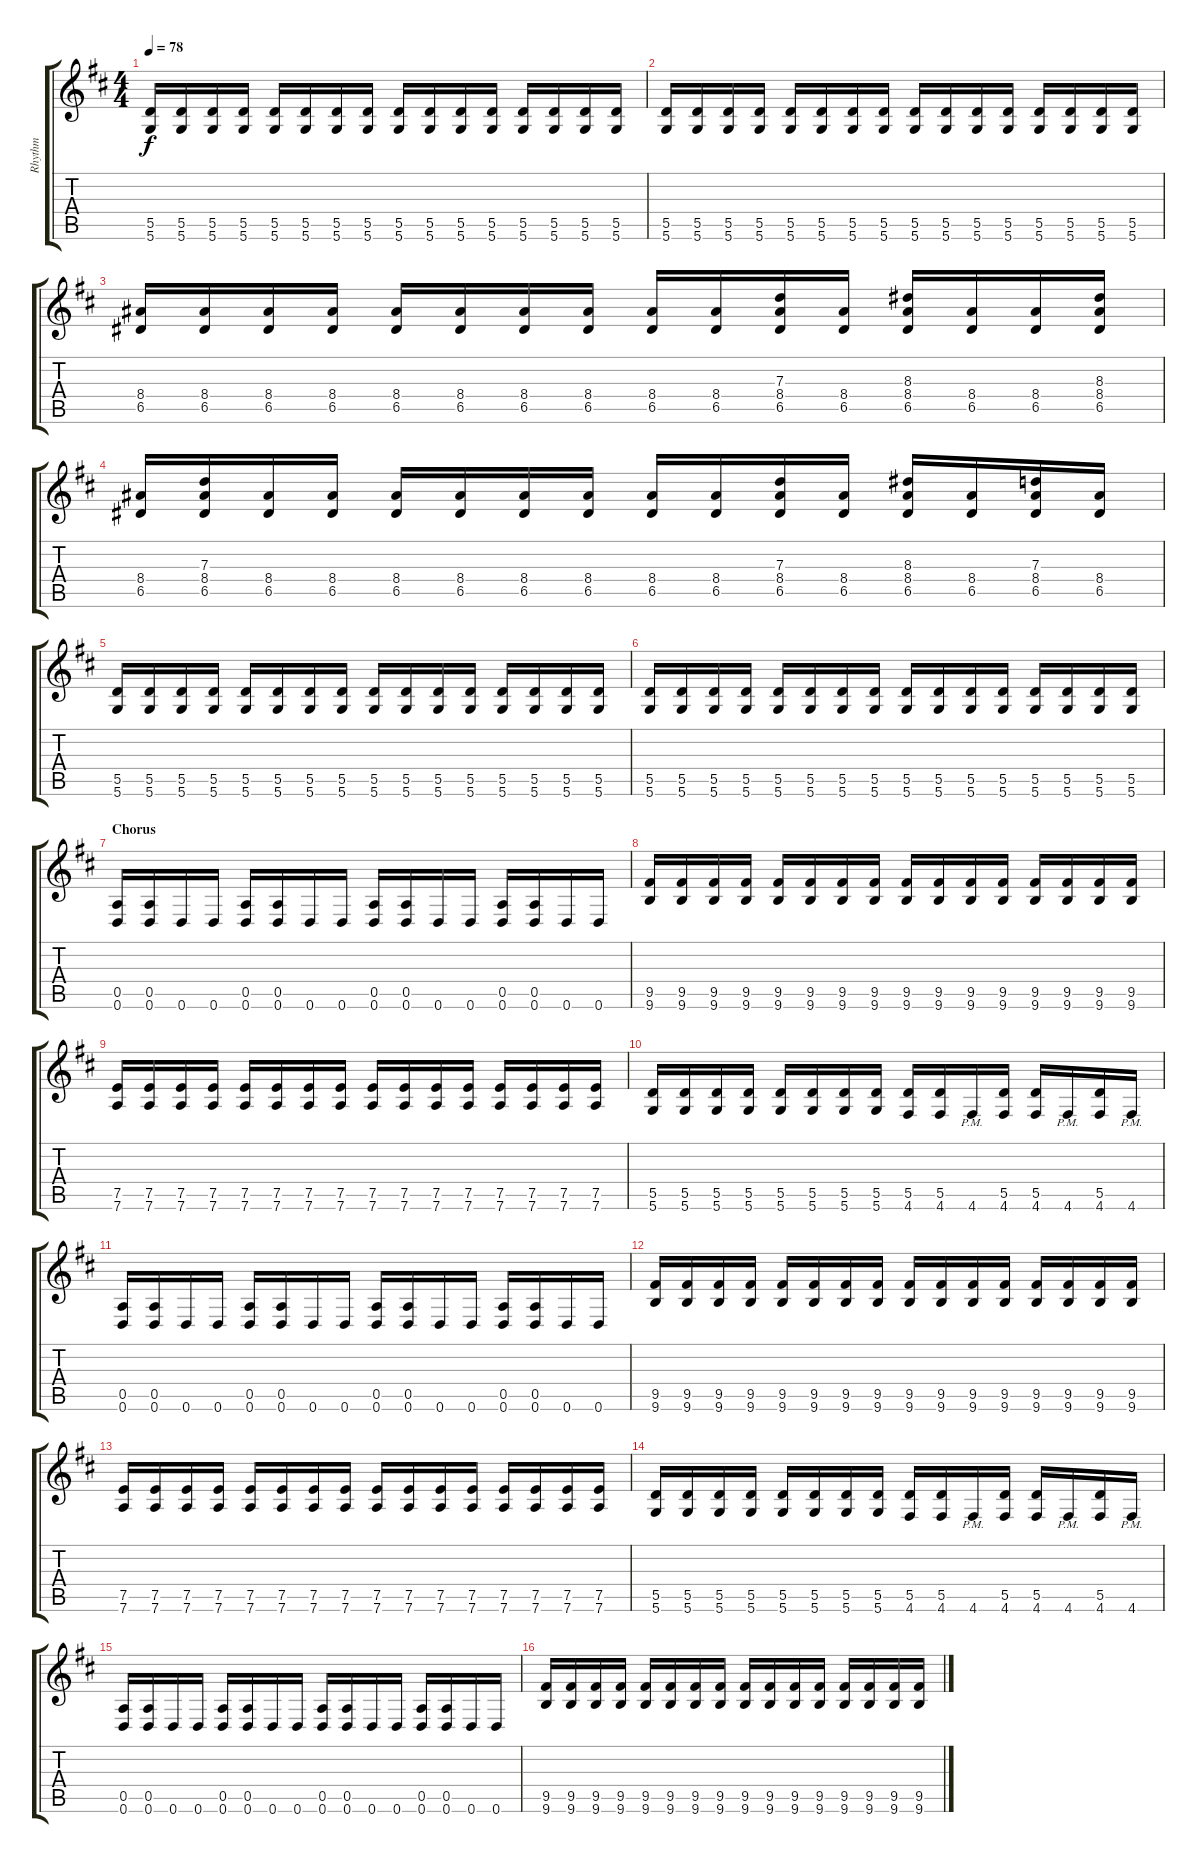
\track ("Rhythm" "Rhythm") {instrument distortionguitar}
\staff {score tabs}
\tuning (E4 B3 G3 D3 A2 D2) {hide}
\ts (4 4)
\tempo 78
\clef g2
\ks d
(5.5 5.6).16{dy f} (5.5 5.6).16 (5.5 5.6).16 (5.5 5.6).16 (5.5 5.6).16 (5.5 5.6).16 (5.5 5.6).16 (5.5 5.6).16 (5.5 5.6).16 (5.5 5.6).16 (5.5 5.6).16 (5.5 5.6).16 (5.5 5.6).16 (5.5 5.6).16 (5.5 5.6).16 (5.5 5.6).16 |
(5.5 5.6).16 (5.5 5.6).16 (5.5 5.6).16 (5.5 5.6).16 (5.5 5.6).16 (5.5 5.6).16 (5.5 5.6).16 (5.5 5.6).16 (5.5 5.6).16 (5.5 5.6).16 (5.5 5.6).16 (5.5 5.6).16 (5.5 5.6).16 (5.5 5.6).16 (5.5 5.6).16 (5.5 5.6).16 |
(8.4 6.5).16{volume 10 instrument distortionguitar} (8.4 6.5).16 (8.4 6.5).16 (8.4 6.5).16 (8.4 6.5).16 (8.4 6.5).16 (8.4 6.5).16 (8.4 6.5).16 (8.4 6.5).16 (8.4 6.5).16 (7.3 8.4 6.5).16 (8.4 6.5).16 (8.3 8.4 6.5).16 (8.4 6.5).16 (8.4 6.5).16 (8.3 8.4 6.5).16 |
(8.4 6.5).16 (7.3 8.4 6.5).16 (8.4 6.5).16 (8.4 6.5).16 (8.4 6.5).16 (8.4 6.5).16 (8.4 6.5).16 (8.4 6.5).16 (8.4 6.5).16 (8.4 6.5).16 (7.3 8.4 6.5).16 (8.4 6.5).16 (8.3 8.4 6.5).16 (8.4 6.5).16 (7.3 8.4 6.5).16 (8.4 6.5).16 |
(5.5 5.6).16 (5.5 5.6).16 (5.5 5.6).16 (5.5 5.6).16 (5.5 5.6).16 (5.5 5.6).16 (5.5 5.6).16 (5.5 5.6).16 (5.5 5.6).16 (5.5 5.6).16 (5.5 5.6).16 (5.5 5.6).16 (5.5 5.6).16 (5.5 5.6).16 (5.5 5.6).16 (5.5 5.6).16 |
(5.5 5.6).16 (5.5 5.6).16 (5.5 5.6).16 (5.5 5.6).16 (5.5 5.6).16 (5.5 5.6).16 (5.5 5.6).16 (5.5 5.6).16 (5.5 5.6).16 (5.5 5.6).16 (5.5 5.6).16 (5.5 5.6).16 (5.5 5.6).16 (5.5 5.6).16 (5.5 5.6).16 (5.5 5.6).16 |
\section ("" "Chorus")
(0.5 0.6).16{volume 13} (0.5 0.6).16 0.6.16 0.6.16 (0.5 0.6).16 (0.5 0.6).16 0.6.16 0.6.16 (0.5 0.6).16 (0.5 0.6).16 0.6.16 0.6.16 (0.5 0.6).16 (0.5 0.6).16 0.6.16 0.6.16 |
(9.5 9.6).16 (9.5 9.6).16 (9.5 9.6).16 (9.5 9.6).16 (9.5 9.6).16 (9.5 9.6).16 (9.5 9.6).16 (9.5 9.6).16 (9.5 9.6).16 (9.5 9.6).16 (9.5 9.6).16 (9.5 9.6).16 (9.5 9.6).16 (9.5 9.6).16 (9.5 9.6).16 (9.5 9.6).16 |
(7.5 7.6).16 (7.5 7.6).16 (7.5 7.6).16 (7.5 7.6).16 (7.5 7.6).16 (7.5 7.6).16 (7.5 7.6).16 (7.5 7.6).16 (7.5 7.6).16 (7.5 7.6).16 (7.5 7.6).16 (7.5 7.6).16 (7.5 7.6).16 (7.5 7.6).16 (7.5 7.6).16 (7.5 7.6).16 |
(5.5 5.6).16 (5.5 5.6).16 (5.5 5.6).16 (5.5 5.6).16 (5.5 5.6).16 (5.5 5.6).16 (5.5 5.6).16 (5.5 5.6).16 (5.5 4.6).16 (5.5 4.6).16 4.6{pm}.16 (5.5 4.6).16 (5.5 4.6).16 4.6{pm}.16 (5.5 4.6).16 4.6{pm}.16 |
(0.5 0.6).16 (0.5 0.6).16 0.6.16 0.6.16 (0.5 0.6).16 (0.5 0.6).16 0.6.16 0.6.16 (0.5 0.6).16 (0.5 0.6).16 0.6.16 0.6.16 (0.5 0.6).16 (0.5 0.6).16 0.6.16 0.6.16 |
(9.5 9.6).16 (9.5 9.6).16 (9.5 9.6).16 (9.5 9.6).16 (9.5 9.6).16 (9.5 9.6).16 (9.5 9.6).16 (9.5 9.6).16 (9.5 9.6).16 (9.5 9.6).16 (9.5 9.6).16 (9.5 9.6).16 (9.5 9.6).16 (9.5 9.6).16 (9.5 9.6).16 (9.5 9.6).16 |
(7.5 7.6).16 (7.5 7.6).16 (7.5 7.6).16 (7.5 7.6).16 (7.5 7.6).16 (7.5 7.6).16 (7.5 7.6).16 (7.5 7.6).16 (7.5 7.6).16 (7.5 7.6).16 (7.5 7.6).16 (7.5 7.6).16 (7.5 7.6).16 (7.5 7.6).16 (7.5 7.6).16 (7.5 7.6).16 |
(5.5 5.6).16 (5.5 5.6).16 (5.5 5.6).16 (5.5 5.6).16 (5.5 5.6).16 (5.5 5.6).16 (5.5 5.6).16 (5.5 5.6).16 (5.5 4.6).16 (5.5 4.6).16 4.6{pm}.16 (5.5 4.6).16 (5.5 4.6).16 4.6{pm}.16 (5.5 4.6).16 4.6{pm}.16 |
(0.5 0.6).16 (0.5 0.6).16 0.6.16 0.6.16 (0.5 0.6).16 (0.5 0.6).16 0.6.16 0.6.16 (0.5 0.6).16 (0.5 0.6).16 0.6.16 0.6.16 (0.5 0.6).16 (0.5 0.6).16 0.6.16 0.6.16 |
(9.5 9.6).16 (9.5 9.6).16 (9.5 9.6).16 (9.5 9.6).16 (9.5 9.6).16 (9.5 9.6).16 (9.5 9.6).16 (9.5 9.6).16 (9.5 9.6).16 (9.5 9.6).16 (9.5 9.6).16 (9.5 9.6).16 (9.5 9.6).16 (9.5 9.6).16 (9.5 9.6).16 (9.5 9.6).16
